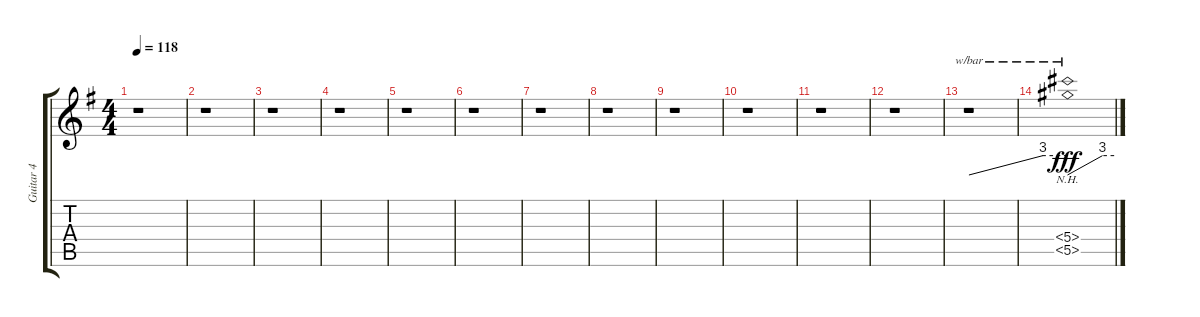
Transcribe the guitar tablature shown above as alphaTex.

\track ("Guitar 4" "Guitar 4") {instrument distortionguitar}
\staff {score tabs}
\tuning (Eb4 Bb3 Gb3 Db3 Ab2 Eb2) {hide}
\ts (4 4)
\tempo 118
\clef g2
\ks g
r.1{dy mp} |
r.1 |
r.1 |
r.1 |
r.1 |
r.1 |
r.1 |
r.1 |
r.1 |
r.1 |
r.1 |
r.1 |
r.1{tbe (custom default 0 0 45 12 60 12)} |
(5.4{nh} 5.5{nh}).1{tbe (custom default 0 0 45 12 60 12) dy fff}
